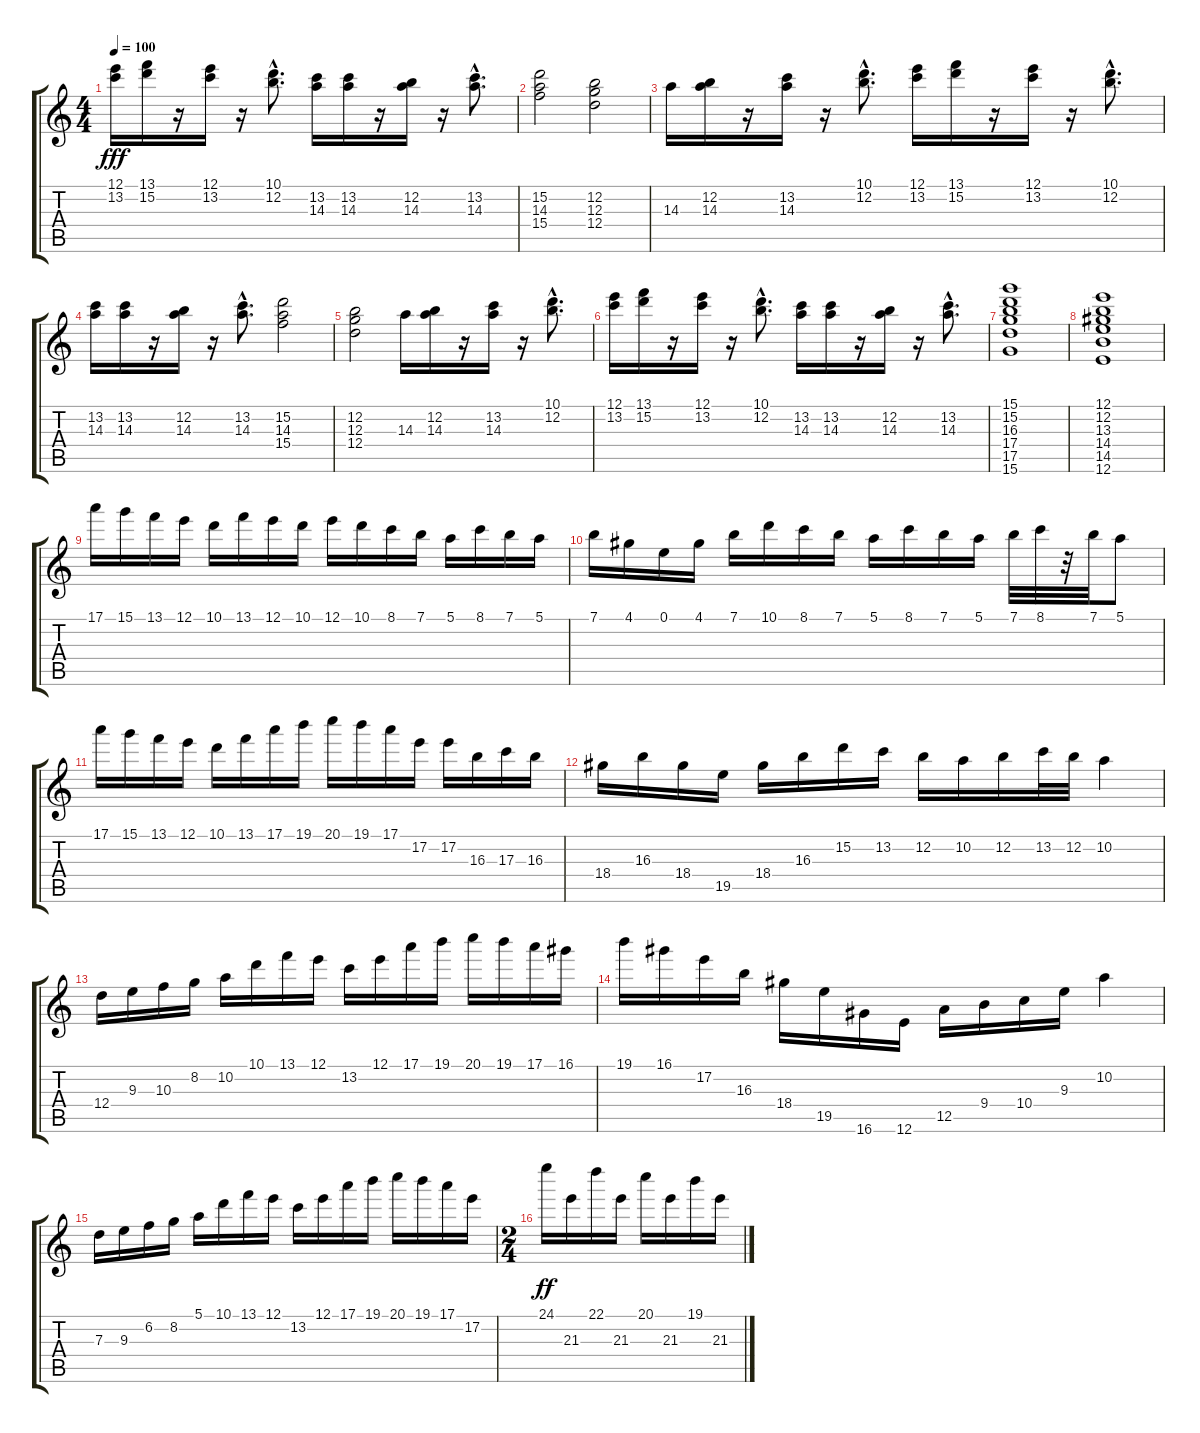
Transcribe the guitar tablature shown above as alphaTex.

\track "" {instrument distortionguitar}
\staff {score tabs}
\tuning (E4 B3 G3 D3 A2 E2) {hide}
\ts (4 4)
\tempo 100
\clef g2
\ks c
(12.1 13.2).16{dy fff} (13.1 15.2).16 r.16 (12.1 13.2).16 r.16 (10.1{hac} 12.2{hac}).8{d} (13.2 14.3).16 (13.2 14.3).16 r.16 (12.2 14.3).16 r.16 (13.2{hac} 14.3{hac}).8{d} |
(15.2 14.3 15.4).2 (12.2 12.3 12.4).2 |
14.3.16 (12.2 14.3).16 r.16 (13.2 14.3).16 r.16 (10.1{hac} 12.2{hac}).8{d} (12.1 13.2).16 (13.1 15.2).16 r.16 (12.1 13.2).16 r.16 (10.1{hac} 12.2{hac}).8{d} |
(13.2 14.3).16 (13.2 14.3).16 r.16 (12.2 14.3).16 r.16 (13.2{hac} 14.3{hac}).8{d} (15.2 14.3 15.4).2 |
(12.2 12.3 12.4).2 14.3.16 (12.2 14.3).16 r.16 (13.2 14.3).16 r.16 (10.1{hac} 12.2{hac}).8{d} |
(12.1 13.2).16 (13.1 15.2).16 r.16 (12.1 13.2).16 r.16 (10.1{hac} 12.2{hac}).8{d} (13.2 14.3).16 (13.2 14.3).16 r.16 (12.2 14.3).16 r.16 (13.2{hac} 14.3{hac}).8{d} |
(15.1 15.2 16.3 17.4 17.5 15.6).1 |
(12.1 12.2 13.3 14.4 14.5 12.6).1 |
17.1.16{instrument acousticguitarnylon} 15.1.16 13.1.16 12.1.16 10.1.16 13.1.16 12.1.16 10.1.16 12.1.16 10.1.16 8.1.16 7.1.16 5.1.16 8.1.16 7.1.16 5.1.16 |
7.1.16 4.1.16 0.1.16 4.1.16 7.1.16 10.1.16 8.1.16 7.1.16 5.1.16 8.1.16 7.1.16 5.1.16 7.1.32 8.1.32 r.32 7.1.32 5.1.8 |
17.1.16{instrument acousticguitarnylon} 15.1.16 13.1.16 12.1.16 10.1.16 13.1.16 17.1.16 19.1.16 20.1.16 19.1.16 17.1.16 17.2.16 17.2.16 16.3.16 17.3.16 16.3.16 |
18.4.16 16.3.16 18.4.16 19.5.16 18.4.16 16.3.16 15.2.16 13.2.16 12.2.16 10.2.16 12.2.16 13.2.32 12.2.32 10.2.4 |
12.4.16 9.3.16 10.3.16 8.2.16 10.2.16 10.1.16 13.1.16 12.1.16 13.2.16 12.1.16 17.1.16 19.1.16 20.1.16 19.1.16 17.1.16 16.1.16 |
19.1.16 16.1.16 17.2.16 16.3.16 18.4.16 19.5.16 16.6.16 12.6.16 12.5.16 9.4.16 10.4.16 9.3.16 10.2.4 |
7.3.16 9.3.16 6.2.16 8.2.16 5.1.16 10.1.16 13.1.16 12.1.16 13.2.16 12.1.16 17.1.16 19.1.16 20.1.16 19.1.16 17.1.16 17.2.16 |
\ts (2 4)
24.1.16{dy ff} 21.3.16 22.1.16 21.3.16 20.1.16 21.3.16 19.1.16 21.3.16
